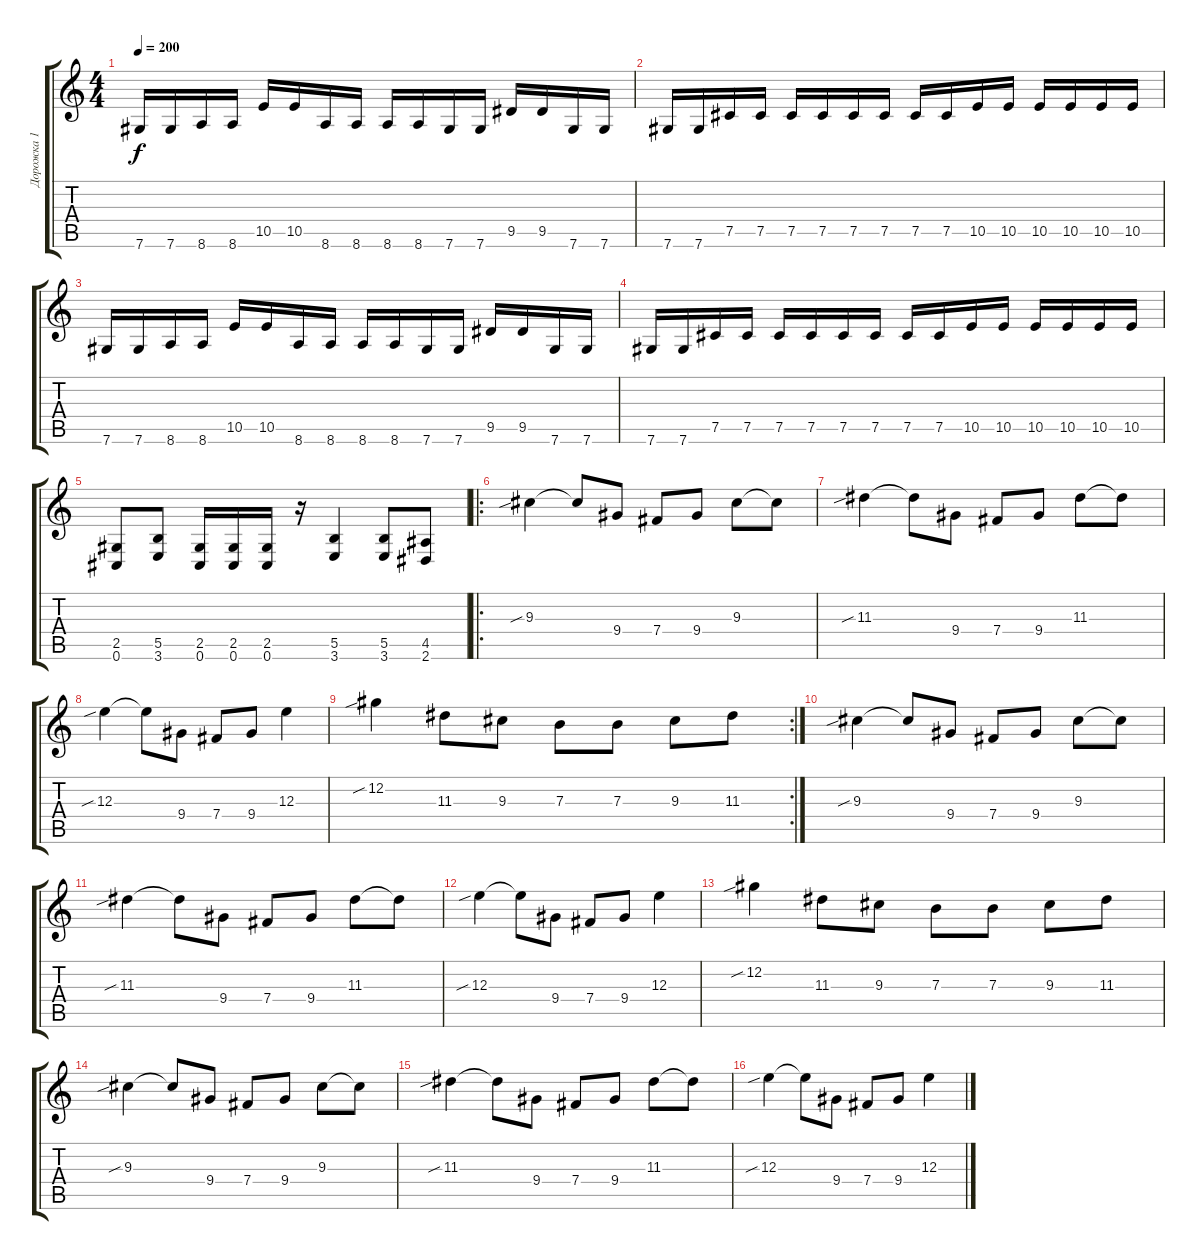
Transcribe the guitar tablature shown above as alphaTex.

\track ("Дорожка 1" "Дорожка 1") {instrument overdrivenguitar}
\staff {score tabs}
\tuning (Db4 Ab3 E3 B2 Gb2 Db2) {hide}
\ts (4 4)
\tempo 200
\clef g2
\ks c
7.6.16{dy f} 7.6.16 8.6.16 8.6.16 10.5.16 10.5.16 8.6.16 8.6.16 8.6.16 8.6.16 7.6.16 7.6.16 9.5.16 9.5.16 7.6.16 7.6.16 |
7.6.16 7.6.16 7.5.16 7.5.16 7.5.16 7.5.16 7.5.16 7.5.16 7.5.16 7.5.16 10.5.16 10.5.16 10.5.16 10.5.16 10.5.16 10.5.16 |
7.6.16 7.6.16 8.6.16 8.6.16 10.5.16 10.5.16 8.6.16 8.6.16 8.6.16 8.6.16 7.6.16 7.6.16 9.5.16 9.5.16 7.6.16 7.6.16 |
7.6.16 7.6.16 7.5.16 7.5.16 7.5.16 7.5.16 7.5.16 7.5.16 7.5.16 7.5.16 10.5.16 10.5.16 10.5.16 10.5.16 10.5.16 10.5.16 |
(2.5 0.6).8 (5.5 3.6).8 (2.5 0.6).16 (2.5 0.6).16 (2.5 0.6).16 r.16 (5.5 3.6).4 (5.5 3.6).8 (4.5 2.6).8 |
\ro
9.3{sib}.4 9.3{t}.8 9.4.8 7.4.8 9.4.8 9.3.8 9.3{t}.8 |
11.3{sib}.4 11.3{t}.8 9.4.8 7.4.8 9.4.8 11.3.8 11.3{t}.8 |
12.3{sib}.4 12.3{t}.8 9.4.8 7.4.8 9.4.8 12.3.4 |
\rc 2
12.2{sib}.4 11.3.8 9.3.8 7.3.8 7.3.8 9.3.8 11.3.8 |
9.3{sib}.4 9.3{t}.8 9.4.8 7.4.8 9.4.8 9.3.8 9.3{t}.8 |
11.3{sib}.4 11.3{t}.8 9.4.8 7.4.8 9.4.8 11.3.8 11.3{t}.8 |
12.3{sib}.4 12.3{t}.8 9.4.8 7.4.8 9.4.8 12.3.4 |
12.2{sib}.4 11.3.8 9.3.8 7.3.8 7.3.8 9.3.8 11.3.8 |
9.3{sib}.4 9.3{t}.8 9.4.8 7.4.8 9.4.8 9.3.8 9.3{t}.8 |
11.3{sib}.4 11.3{t}.8 9.4.8 7.4.8 9.4.8 11.3.8 11.3{t}.8 |
12.3{sib}.4 12.3{t}.8 9.4.8 7.4.8 9.4.8 12.3.4
